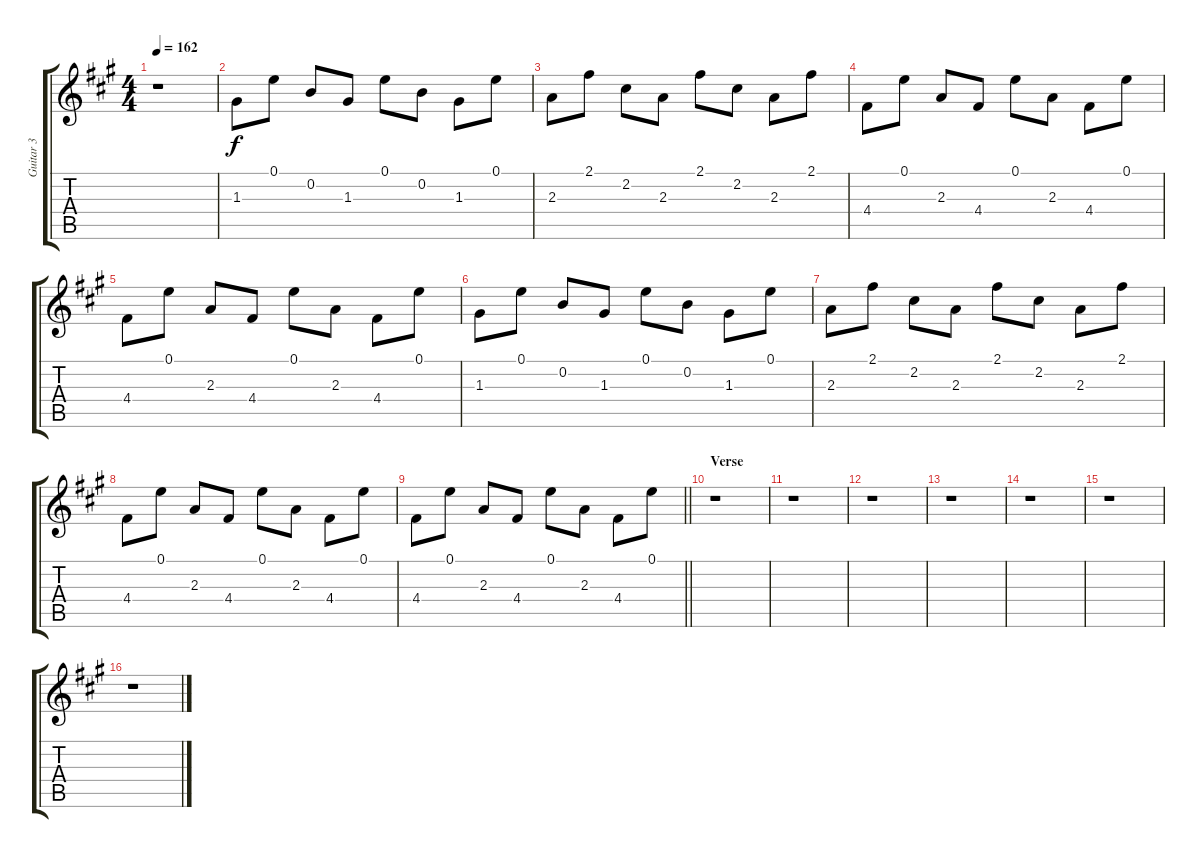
\track ("Guitar 3" "Guitar 3") {instrument acousticguitarsteel}
\staff {score tabs}
\tuning (E4 B3 G3 D3 A2 D2) {hide}
\ts (4 4)
\tempo 162
\clef g2
\ks a
r.1{dy f} |
1.3.8 0.1.8 0.2.8 1.3.8 0.1.8 0.2.8 1.3.8 0.1.8 |
2.3.8 2.1.8 2.2.8 2.3.8 2.1.8 2.2.8 2.3.8 2.1.8 |
4.4.8 0.1.8 2.3.8 4.4.8 0.1.8 2.3.8 4.4.8 0.1.8 |
4.4.8 0.1.8 2.3.8 4.4.8 0.1.8 2.3.8 4.4.8 0.1.8 |
1.3.8 0.1.8 0.2.8 1.3.8 0.1.8 0.2.8 1.3.8 0.1.8 |
2.3.8 2.1.8 2.2.8 2.3.8 2.1.8 2.2.8 2.3.8 2.1.8 |
4.4.8 0.1.8 2.3.8 4.4.8 0.1.8 2.3.8 4.4.8 0.1.8 |
\barLineRight lightlight
4.4.8 0.1.8 2.3.8 4.4.8 0.1.8 2.3.8 4.4.8 0.1.8 |
\section ("" "Verse")
r.1 |
r.1 |
r.1 |
r.1 |
r.1 |
r.1 |
r.1
